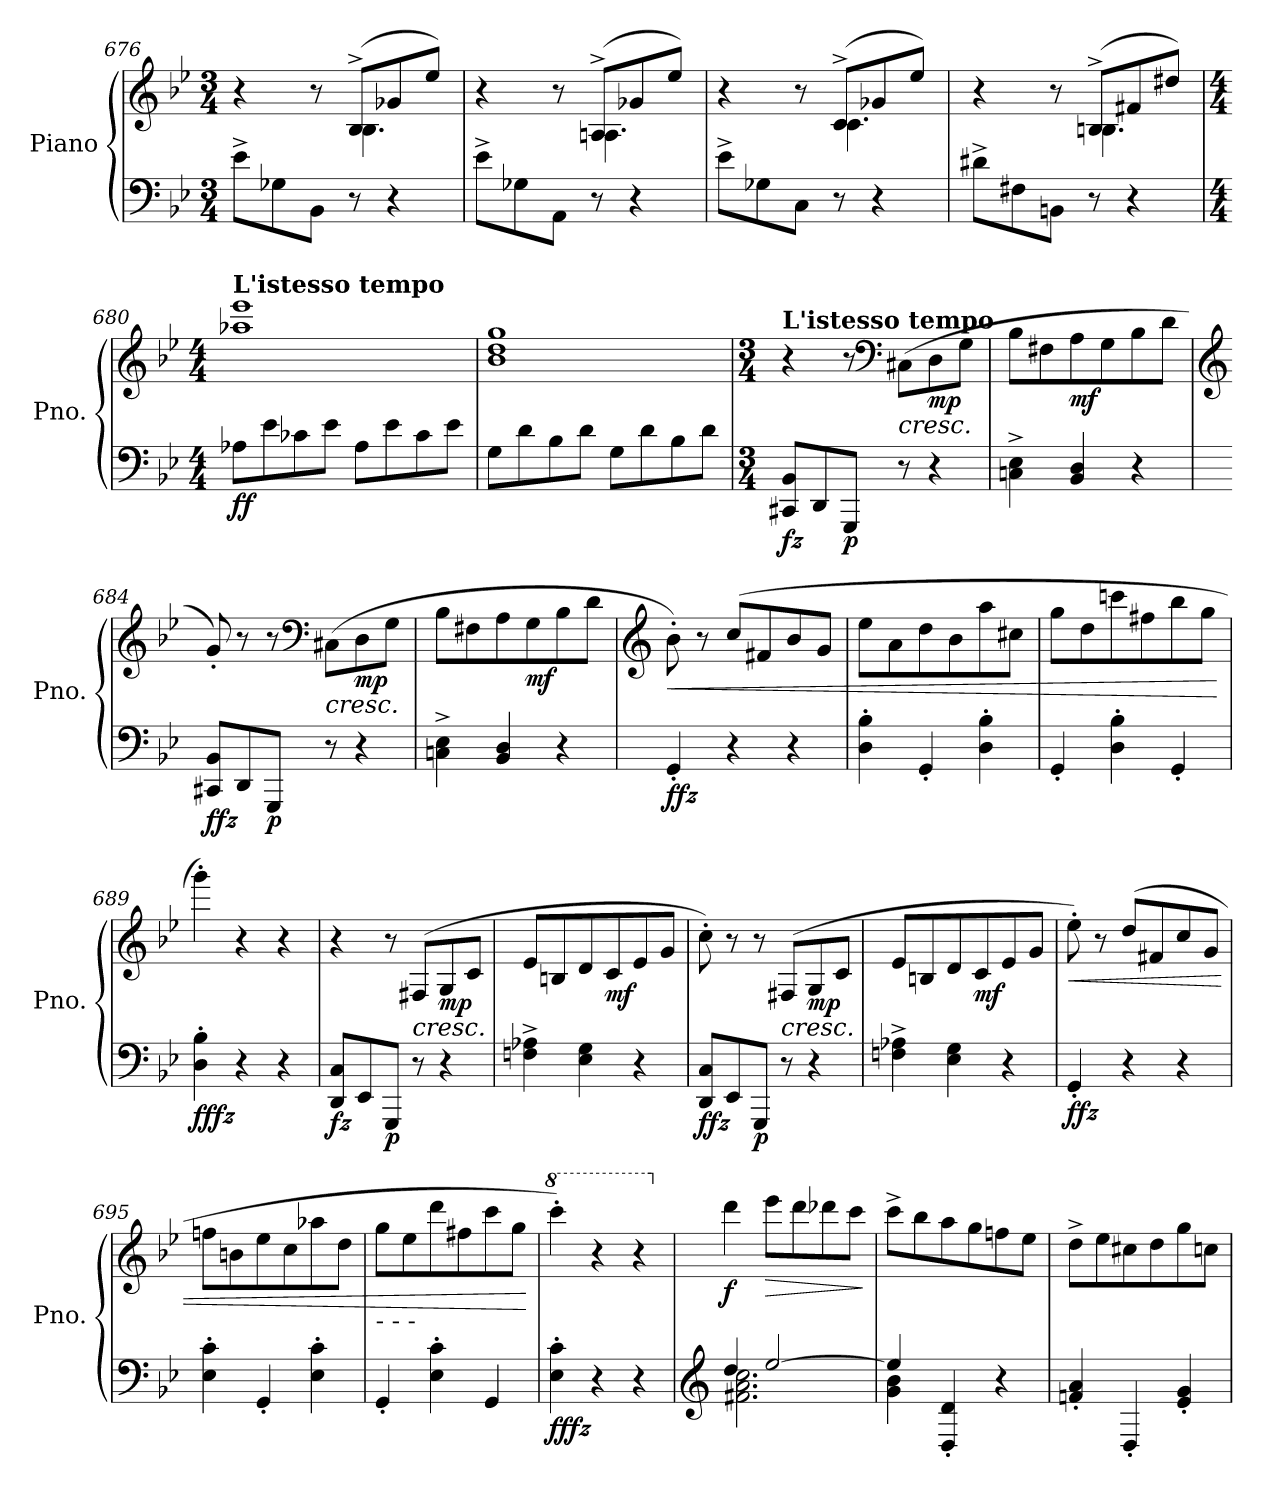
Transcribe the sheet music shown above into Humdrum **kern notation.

**kern	**kern	**dynam
*part1	*part1	*part1
*staff2	*staff1	*staff1/2
*I"Piano	*	*
*I'Pno.	*	*
*clefF4	*clefG2	*
*k[b-e-]	*k[b-e-]	*
*M3/4	*M3/4	*
=676	=676	=676
*	*^	*
8e-^\L	4r	4.ryy	.
8G-X\	.	.	.
8BB-\J	8r	.	.
8r	(<8B-^/L	4.B-\	.
4r	8g-X/	.	.
.	8ee-/J)	.	.
!!LO:LB:g=z	!!
=677	=677	=677	=677
8e-^\L	4r	4.ryy	.
8G-X\	.	.	.
8AA\J	8r	.	.
8r	(<8A^/L	4.An\	.
4r	8g-X/	.	.
.	8ee-/J)	.	.
=678	=678	=678	=678
8e-^\L	4r	4.ryy	.
8G-X\	.	.	.
8C\J	8r	.	.
8r	(<8c^/L	4.c\	.
4r	8g-X/	.	.
.	8ee-/J)	.	.
=679	=679	=679	=679
8d#X^\L	4r	4.ryy	.
8F#X\	.	.	.
8BBn\J	8r	.	.
8r	(<8Bn^/L	4.B\	.
4r	8f#X/	.	.
.	8dd#X/J)	.	.
*	*v	*v	*
=680	=680	=680
*M4/4	*M4/4	*
!	!LO:TX:a:B:t=L'istesso tempo	!
!	!	!LO:DY:b=2
8A-X\L	1aa-X 1eee-	ff
8e-\	.	.
8c-X\	.	.
8e-\J	.	.
8A-\L	.	.
8e-\	.	.
8c-\	.	.
8e-\J	.	.
!!LO:LB:g=z
=681	=681	=681
8G\L	1b- 1dd 1gg	.
8d\	.	.
8B-\	.	.
8d\J	.	.
8G\L	.	.
8d\	.	.
8B-\	.	.
8d\J	.	.
=682	=682	=682
*M3/4	*M3/4	*
!	!LO:TX:a:B:t=L'istesso tempo	!
!	!	!LO:DY:b=2
8CC#X/ 8BB-/L	4r	fz
8DD/	.	.
!	!	!LO:DY:b=2
8GGG/J	8r	p
*	*clefF4	*
!	!	!LO:HP:b
8r	(>8C#X\L	<
!	!	!LO:DY:b
4r	8D\	mp
.	8G\J	.
=683	=683	=683
4Cn\^ 4E-\^	8B-\L	.
.	8F#X\	.
!	!	!LO:DY:b
4BB-/ 4D/	8A\	mf
.	8G\	.
4r	8B-\	.
.	8d\J	.
.	.	[
=684	=684	=684
*	*clefG2	*
!	!	!LO:DY:b=2
!	!	!LO:DY:n=1:b=2
8CC#X/ 8BB-/L	8g'/)	f fz
8DD/	8r	.
!	!	!LO:DY:n=2:b=2
8GGG/J	8r	p
*	*clefF4	*
!	!	!LO:HP:b
8r	(>8C#X\L	<
!	!	!LO:DY:n=3:b
4r	8D\	mp
.	8G\J	.
=685	=685	=685
4Cn\^ 4E-\^	8B-\L	.
.	8F#X\	.
4BB-/ 4D/	8A\	.
!	!	!LO:DY:b
.	8G\	mf
4r	8B-\	.
.	8d\J	.
.	.	[
!!LO:PB:g=z
=686	=686	=686
*	*clefG2	*
!	!	!LO:HP:b
!	!	!LO:DY:n=1:b=2
!	!	!LO:DY:n=2:b=2
4GG'/	8b-'\)	< f fz
.	8r	.
4r	(>8cc/L	.
.	8f#X/	.
4r	8b-/	.
.	8g/J	.
=687	=687	=687
4D\' 4B-\'	8ee-\L	.
.	8a\	.
4GG'/	8dd\	.
.	8b-\	.
4D\' 4B-\'	8aa\	.
.	8cc#X\J	.
=688	=688	=688
4GG'/	8gg\L	.
.	8dd\	.
4D\' 4B-\'	8cccn\	.
.	8ff#X\	.
4GG'/	8bb-\	.
.	8gg\J	.
.	.	[
=689	=689	=689
!	!	!LO:DY:b=2
!	!	!LO:DY:n=1:b
4D\' 4B-\'	4ggg'\)	ff fz
4r	4r	.
4r	4r	.
=690	=690	=690
!	!	!LO:DY:b=2
8DD/ 8C/L	4r	fz
8EE-/	.	.
!	!	!LO:DY:b=2
8GGG/J	8r	p
!	!	!LO:HP:b
8r	(>8F#X/L	<
!	!	!LO:DY:b
4r	8G/	mp
.	8c/J	.
=691	=691	=691
4Fn\^ 4A-X\^	8e-/L	.
.	8Bn/	.
4E-\ 4G\	8d/	.
!	!	!LO:DY:b
.	8c/	mf
4r	8e-/	.
.	8g/J	.
.	.	[
!!LO:LB:g=z
=692	=692	=692
!	!	!LO:DY:b=2
!	!	!LO:DY:n=1:b=2
8DD/ 8C/L	8cc'\)	f fz
8EE-/	8r	.
!	!	!LO:DY:n=2:b=2
8GGG/J	8r	p
!	!	!LO:HP:b
8r	(>8F#X/L	<
!	!	!LO:DY:n=3:b
4r	8G/	mp
.	8c/J	.
=693	=693	=693
4Fn\^ 4A-X\^	8e-/L	.
.	8Bn/	.
4E-\ 4G\	8d/	.
!	!	!LO:DY:b
.	8c/	mf
4r	8e-/	.
.	8g/J	.
.	.	[
=694	=694	=694
!	!	!LO:HP:b
!	!	!LO:DY:n=1:b=2
!	!	!LO:DY:n=2:b=2
4GG'/	8ee-'\)	< f fz
.	8r	.
4r	(>8dd/L	.
.	8f#X/	.
4r	8cc/	.
.	8g/J	.
=695	=695	=695
4E-\' 4c\'	8ffn\L	.
.	8bn\	.
4GG'/	8ee-\	.
.	8cc\	.
4E-\' 4c\'	8aa-X\	.
.	8dd\J	.
=696	=696	=696
!LO:TX:a:t=-       -       -	!	!
4GG'/	8gg\L	.
.	8ee-\	.
4E-\' 4c\'	8ddd\	.
.	8ff#X\	.
4GG/	8ccc\	.
.	8gg\J	.
.	.	[
=697	=697	=697
*	*8va	*
!	!	!LO:DY:b=2
!	!	!LO:DY:n=1:b
4E-\' 4c\'	4cccc'\)	ff fz
4r	4r	.
4r	4r	.
!!LO:LB:g=z
=698	=698	=698
*clefG2	*	*
*^	*	*
*	*	*X8va	*
!	!	!	!LO:DY:b
4dd/	2.f#X\ 2.a\ 2.cc\	4ddd\	f
!	!	!	!LO:HP:b
[2ee-/	.	8eee-\L	>
.	.	8ddd\	.
.	.	8ddd-X\	.
.	.	8ccc\J	.
*v	*v	*	*
.	.	]
=699	=699	=699
*^	*	*
4ee-/]	4g\ 4b-\	8ccc^\L	.
.	.	8bb-\	.
4D/' 4d/'	2ryy	8aa\	.
.	.	8gg\	.
4r	.	8ffn\	.
.	.	8ee-\J	.
*v	*v	*	*
=700	=700	=700
4fn/' 4a/'	8dd^\L	.
.	8ee-\	.
4D'/	8cc#X\	.
.	8dd\	.
4e-/' 4g/'	8gg\	.
.	8ccn\J	.
=	=	=
*-	*-	*-
